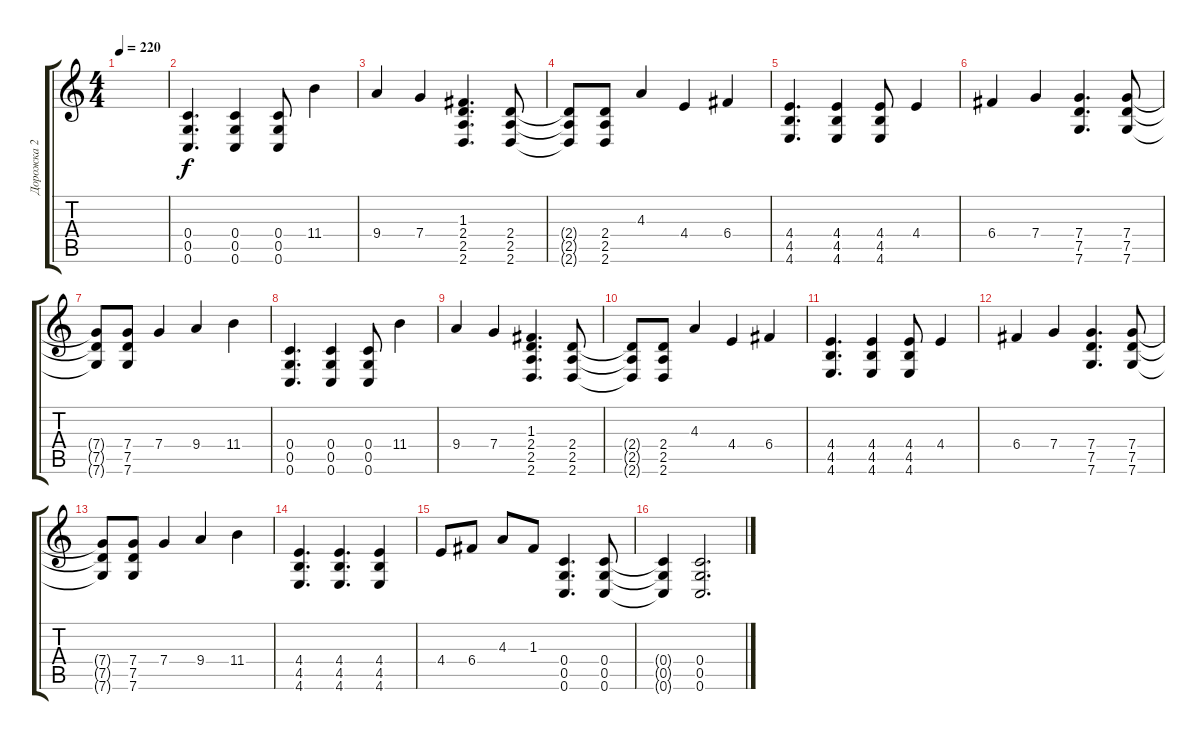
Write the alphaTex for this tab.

\track ("Дорожка 2" "Дорожка 2") {instrument distortionguitar}
\staff {score tabs}
\tuning (D4 A3 F3 C3 G2 C2) {hide}
\ts (4 4)
\tempo 220
\clef g2
\ks c
|
(0.4 0.5 0.6).4{d} (0.4 0.5 0.6).4 (0.4 0.5 0.6).8 11.4.4 |
9.4.4 7.4.4 (1.3 2.4 2.5 2.6).4{d} (2.4 2.5 2.6).8 |
(2.4{t} 2.5{t} 2.6{t}).8 (2.4 2.5 2.6).8 4.3.4 4.4.4 6.4.4 |
(4.4 4.5 4.6).4{d} (4.4 4.5 4.6).4 (4.4 4.5 4.6).8 4.4.4 |
6.4.4 7.4.4 (7.4 7.5 7.6).4{d} (7.4 7.5 7.6).8 |
(7.4{t} 7.5{t} 7.6{t}).8 (7.4 7.5 7.6).8 7.4.4 9.4.4 11.4.4 |
(0.4 0.5 0.6).4{d} (0.4 0.5 0.6).4 (0.4 0.5 0.6).8 11.4.4 |
9.4.4 7.4.4 (1.3 2.4 2.5 2.6).4{d} (2.4 2.5 2.6).8 |
(2.4{t} 2.5{t} 2.6{t}).8 (2.4 2.5 2.6).8 4.3.4 4.4.4 6.4.4 |
(4.4 4.5 4.6).4{d} (4.4 4.5 4.6).4 (4.4 4.5 4.6).8 4.4.4 |
6.4.4 7.4.4 (7.4 7.5 7.6).4{d} (7.4 7.5 7.6).8 |
(7.4{t} 7.5{t} 7.6{t}).8 (7.4 7.5 7.6).8 7.4.4 9.4.4 11.4.4 |
(4.4 4.5 4.6).4{d} (4.4 4.5 4.6).4{d} (4.4 4.5 4.6).4 |
4.4.8 6.4.8 4.3.8 1.3.8 (0.4 0.5 0.6).4{d} (0.4 0.5 0.6).8 |
(0.4{t} 0.5{t} 0.6{t}).4 (0.4 0.5 0.6).2{d}
